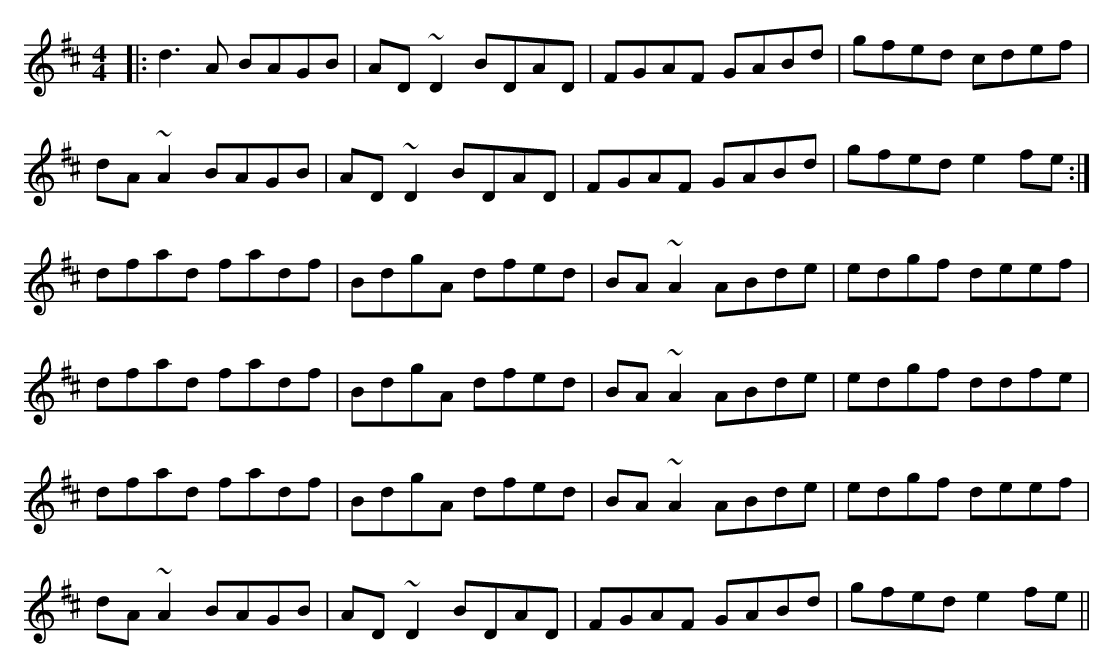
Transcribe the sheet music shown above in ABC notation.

X:1
M:4/4
K:D
|:d3 A BAGB|AD ~D2 BDAD|FGAF GABd|gfed cdef|
dA ~A2 BAGB|AD ~D2 BDAD|FGAF GABd|gfed e2 fe:|
dfad fadf|BdgA dfed|BA ~A2 ABde|edgf deef|
dfad fadf|BdgA dfed|BA ~A2 ABde|edgf ddfe|
dfad fadf|BdgA dfed|BA ~A2 ABde|edgf deef|
dA ~A2 BAGB|AD ~D2 BDAD|FGAF GABd|gfed e2 fe||
